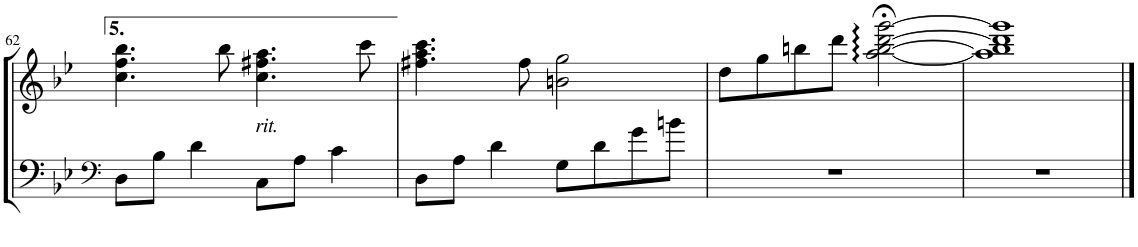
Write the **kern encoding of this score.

**kern	**kern
*part1	*part1
*staff2	*staff1
*I"Piano	*
*I'Pno.	*
!!LO:PB:g=z
*clefF4	*clefG2
*k[b-e-]	*k[b-e-]
*M4/4	*M4/4
=62	=62
8D\L	4.cc\ 4.ff\ 4.bb-\
8B-\J	.
4d\	.
.	8bb-\
!	!LO:TX:b:i:t=rit.
8C\L	4.cc\ 4.ff#X\ 4.aa\
8A\J	.
4c\	.
.	8ccc\
=63	=63
8D\L	4.ff#X\ 4.aa\ 4.ccc\
8A\J	.
4d\	.
.	8ff#\
8G\L	2bn\ 2gg\
8d\	.
8g\	.
8bn\J	.
=64	=64
1r	8dd\L
.	8gg\
.	8bbn\
.	8ddd\J
.	[2aa\;< [2bb\;< [2ddd\;< [2ggg\;<
=65	=65
1r	1aa] 1bb] 1ddd] 1ggg]
==	==
*-	*-
